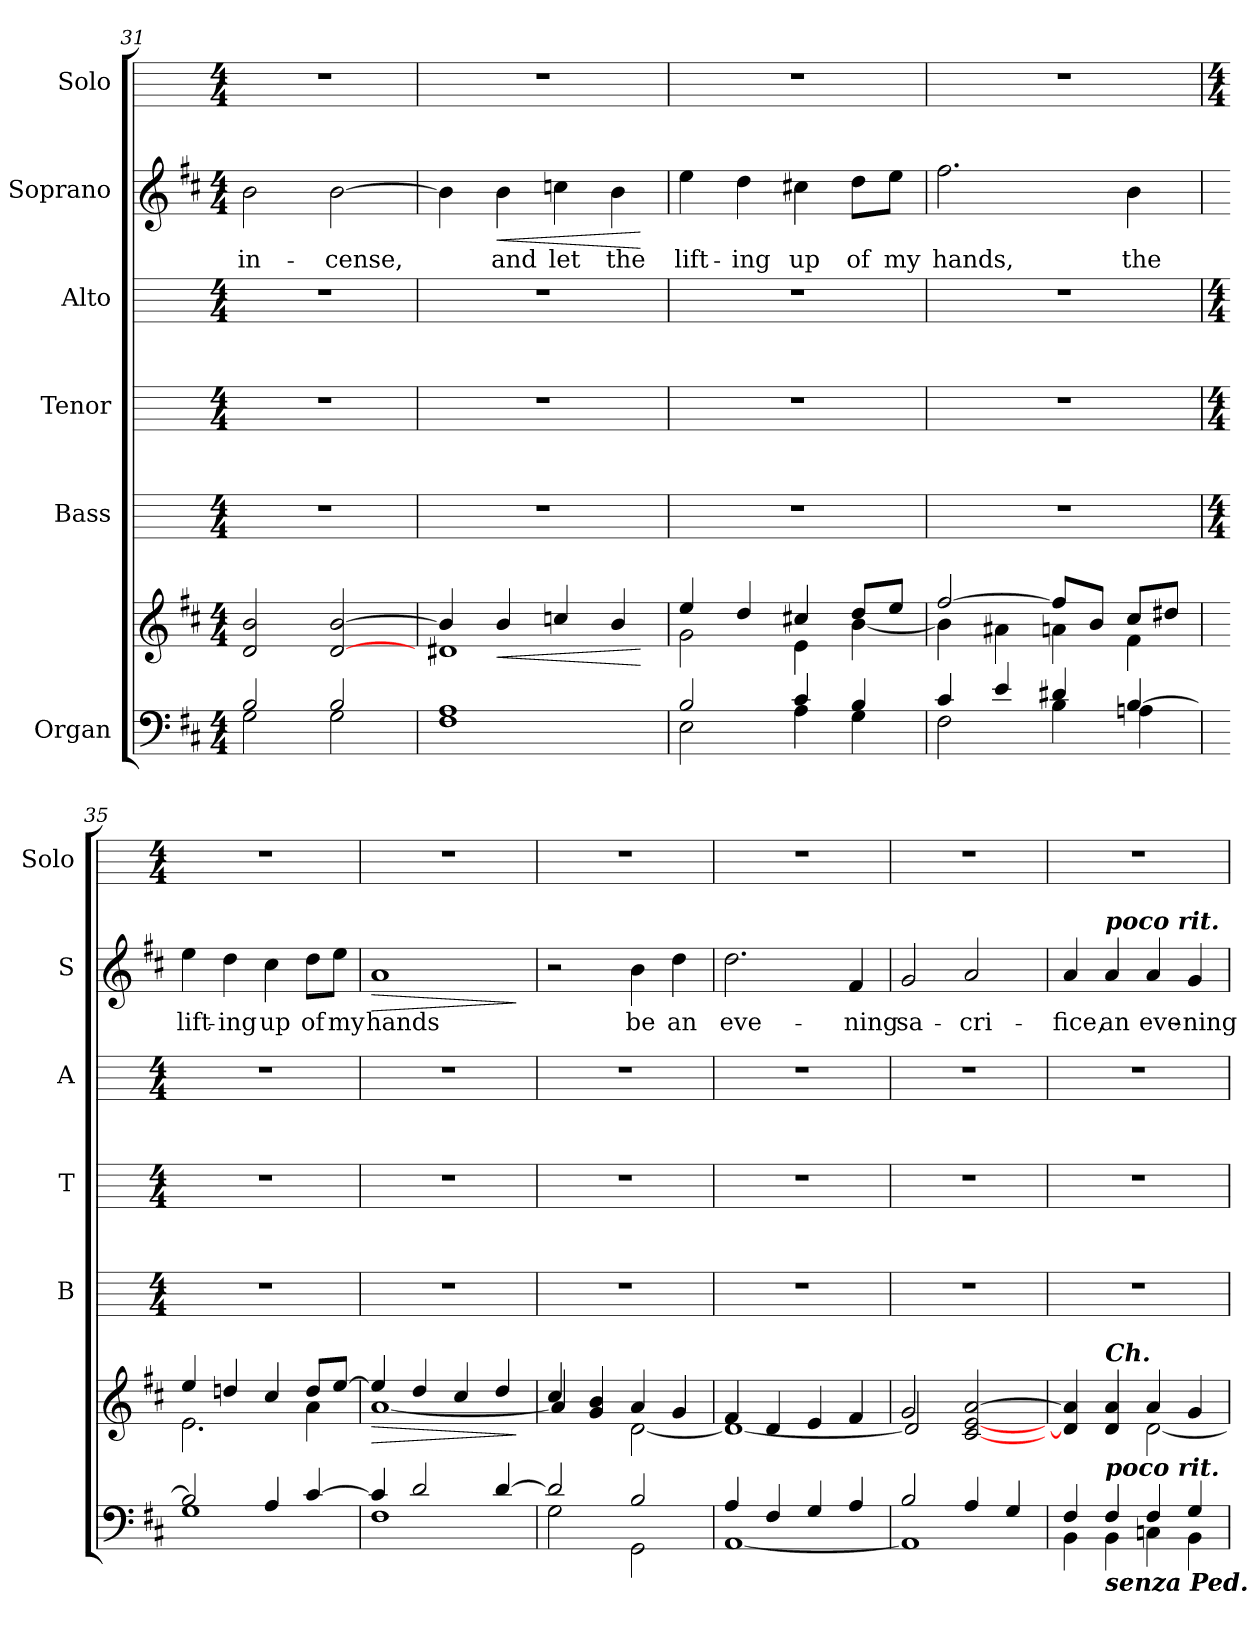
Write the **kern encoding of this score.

**kern	**kern	**dynam	**kern	**kern	**kern	**kern	**text	**dynam	**kern
*part6	*part6	*part6	*part5	*part4	*part3	*part2	*part2	*part2	*part1
*staff7	*staff6	*staff6/7	*staff5	*staff4	*staff3	*staff2	*staff2	*staff2	*staff1
*I"Organ	*	*	*I"Bass	*I"Tenor	*I"Alto	*I"Soprano	*	*	*I"Solo
*	*	*	*I'B	*I'T	*I'A	*I'S	*	*	*I'Solo
*clefF4	*clefG2	*	*	*	*	*clefG2	*	*	*
*k[f#c#]	*k[f#c#]	*	*	*	*	*k[f#c#]	*	*	*
*D:	*D:	*	*	*	*	*D:	*	*	*
*M4/4	*M4/4	*	*M4/4	*M4/4	*M4/4	*M4/4	*	*	*M4/4
=31	=31	=31	=31	=31	=31	=31	=31	=31	=31
*^	*^	*	*	*	*	*	*	*	*
!	!	!	!	!	!	!	!	!	!LO:LY:b	!	!
2B/	2G\	2d/ 2b/	1ryy	.	1r	1r	1r	2b	in-	.	1r
!	!	!	!	!	!	!	!	!	!LO:LY:b	!	!
2B/	2G\	[2d/ [2b/	.	.	.	.	.	[2b	-cense,	.	.
=32	=32	=32	=32	=32	=32	=32	=32	=32	=32	=32	=32
1A/	1F#\	4b/]	1d#X\	.	1r	1r	1r	4b]	.	.	1r
!	!	!	!	!LO:HP:b	!	!	!	!	!LO:LY:b	!LO:HP:b	!
.	.	4b/	.	<	.	.	.	4b	and	<	.
!	!	!	!	!	!	!	!	!	!LO:LY:b	!	!
.	.	4ccn/	.	.	.	.	.	4ccn	let	.	.
!	!	!	!	!	!	!	!	!	!LO:LY:b	!	!
.	.	4b/	.	.	.	.	.	4b	the	.	.
*v	*v	*	*	*	*	*	*	*	*	*	*
*	*v	*v	*	*	*	*	*	*	*	*
.	.	[	.	.	.	.	.	[	.
=33	=33	=33	=33	=33	=33	=33	=33	=33	=33
*^	*^	*	*	*	*	*	*	*	*
!	!	!	!	!	!	!	!	!	!LO:LY:b	!	!
2B/	2E\	4ee/	2g\	.	1r	1r	1r	4ee	lift-	.	1r
!	!	!	!	!	!	!	!	!	!LO:LY:b	!	!
.	.	4dd/	.	.	.	.	.	4dd	-ing	.	.
!	!	!	!	!	!	!	!	!	!LO:LY:b	!	!
4c#/	4A\	4cc#X/	4e\	.	.	.	.	4cc#X	up	.	.
!	!	!	!	!	!	!	!	!	!LO:LY:b	!	!
4B/	4G\	8dd/L	[4b\	.	.	.	.	8dd\L	of	.	.
!	!	!	!	!	!	!	!	!	!LO:LY:b	!	!
.	.	8ee/J	.	.	.	.	.	8ee\J	my	.	.
=34	=34	=34	=34	=34	=34	=34	=34	=34	=34	=34	=34
!	!	!	!	!	!	!	!	!	!LO:LY:b	!	!
4c#/	2F#\	[2ff#/	4b\]	.	1r	1r	1r	2.ff#	hands,	.	1r
4e/	.	.	4a#X\	.	.	.	.	.	.	.	.
4d#X/	4B\	8ff#/L]	4an\	.	.	.	.	.	.	.	.
.	.	8b/J	.	.	.	.	.	.	.	.	.
!	!	!	!	!	!	!	!	!	!LO:LY:b	!	!
[4B/	4An\	8cc#/L	4f#\	.	.	.	.	4b	the	.	.
.	.	8dd#X/J	.	.	.	.	.	.	.	.	.
!!LO:LB:g=z
=35	=35	=35	=35	=35	=35	=35	=35	=35	=35	=35	=35
*	*	*	*	*	*M4/4	*M4/4	*M4/4	*	*	*	*M4/4
!	!	!	!	!	!	!	!	!	!LO:LY:b	!	!
2B/]	1G\	4ee/	2.e\	.	1r	1r	1r	4ee	lift-	.	1r
!	!	!	!	!	!	!	!	!	!LO:LY:b	!	!
.	.	4ddn/	.	.	.	.	.	4dd	-ing	.	.
!	!	!	!	!	!	!	!	!	!LO:LY:b	!	!
4A/	.	4cc#/	.	.	.	.	.	4cc#	up	.	.
!	!	!	!	!	!	!	!	!	!LO:LY:b	!	!
[4c#/	.	8dd/L	4a\	.	.	.	.	8dd\L	of	.	.
!	!	!	!	!	!	!	!	!	!LO:LY:b	!	!
.	.	[8ee/J	.	.	.	.	.	8ee\J	my	.	.
=36	=36	=36	=36	=36	=36	=36	=36	=36	=36	=36	=36
!	!	!	!	!LO:HP:b	!	!	!	!	!LO:LY:b	!LO:HP:b	!
4c#/]	1F#\	4ee/]	[1a\	>	1r	1r	1r	1a	hands	>	1r
2d/	.	4dd/	.	.	.	.	.	.	.	.	.
.	.	4cc#/	.	.	.	.	.	.	.	.	.
[4d/	.	4dd/	.	.	.	.	.	.	.	.	.
*v	*v	*	*	*	*	*	*	*	*	*	*
*	*v	*v	*	*	*	*	*	*	*	*
.	.	]	.	.	.	.	.	]	.
=37	=37	=37	=37	=37	=37	=37	=37	=37	=37
*^	*^	*	*	*	*	*	*	*	*
2d/]	2G\	4cc#/	4a/]	.	1r	1r	1r	2r	.	.	1r
.	.	4g/ 4b/	4ryy	.	.	.	.	.	.	.	.
!	!	!	!	!	!	!	!	!	!LO:LY:b	!	!
2B/	2GG\	4a/	[2d\	.	.	.	.	4b	be	.	.
!	!	!	!	!	!	!	!	!	!LO:LY:b	!	!
.	.	4g/	.	.	.	.	.	4dd	an	.	.
=38	=38	=38	=38	=38	=38	=38	=38	=38	=38	=38	=38
!	!	!	!	!	!	!	!	!	!LO:LY:b	!	!
4A/	[1AA\	4f#/	1d\_	.	1r	1r	1r	2.dd	eve-	.	1r
4F#/	.	4d/	.	.	.	.	.	.	.	.	.
4G/	.	4e/	.	.	.	.	.	.	.	.	.
!	!	!	!	!	!	!	!	!	!LO:LY:b	!	!
4A/	.	4f#/	.	.	.	.	.	4f#	-ning	.	.
=39	=39	=39	=39	=39	=39	=39	=39	=39	=39	=39	=39
!	!	!	!	!	!	!	!	!	!LO:LY:b	!	!
2B/	1AA\]	2g/	2d/]	.	1r	1r	1r	2g	sa-	.	1r
!	!	!	!	!	!	!	!	!	!LO:LY:b	!	!
4A/	.	[2c#/ [2e/ [2a/	2ryy	.	.	.	.	2a	-cri-	.	.
4G/	.	.	.	.	.	.	.	.	.	.	.
=40	=40	=40	=40	=40	=40	=40	=40	=40	=40	=40	=40
!	!	!	!	!	!	!	!	!	!LO:LY:b	!	!
4F#/	4BB\	4d/] 4a/]	2ryy	.	1r	1r	1r	4a	-fice,	.	1r
!	!	!	!	!	!	!	!	!LO:TX:a:Bi:t=poco rit.	!	!	!
!	!	!LO:TX:a:Bi:t=Ch.	!	!	!	!	!	!	!	!	!
!LO:TX:a:Bi:t=poco rit.	!	!	!	!	!	!	!	!	!	!	!
!LO:TX:b:Bi:t=senza Ped.	!	!	!	!	!	!	!	!	!	!	!
!	!	!	!	!	!	!	!	!	!LO:LY:b	!	!
4F#/	4BB\	4d/ 4a/	.	.	.	.	.	4a	an	.	.
!	!	!	!	!	!	!	!	!	!LO:LY:b	!	!
4F#/	4Cn\	4a/	[2d\	.	.	.	.	4a	eve-	.	.
!	!	!	!	!	!	!	!	!	!LO:LY:b	!	!
4G/	4BB\	4g/	.	.	.	.	.	4g	-ning	.	.
*v	*v	*	*	*	*	*	*	*	*	*	*
*	*v	*v	*	*	*	*	*	*	*	*
=	=	=	=	=	=	=	=	=	=
*-	*-	*-	*-	*-	*-	*-	*-	*-	*-
